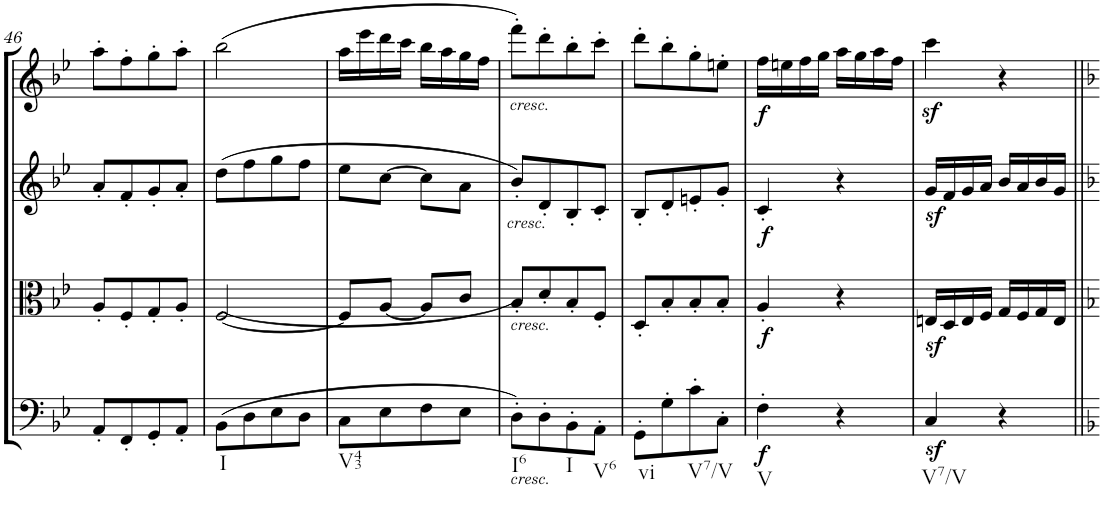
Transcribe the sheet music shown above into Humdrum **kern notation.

**kern	**dynam	**kern	**dynam	**kern	**dynam	**kern	**dynam
*part4	*part4	*part3	*part3	*part2	*part2	*part1	*part1
*staff4	*staff4	*staff3	*staff3	*staff2	*staff2	*staff1	*staff1
*I"Cello	*	*I"Viola	*	*I"2nd Violin	*	*I"1st Violin	*
*	*	*I'Vla	*	*I'Vln	*	*I'Vln	*
!!LO:PB:g=z
*clefF4	*	*clefC3	*	*clefG2	*	*clefG2	*
*k[b-e-]	*	*k[b-e-]	*	*k[b-e-]	*	*k[b-e-]	*
*B-:	*	*B-:	*	*B-:	*	*B-:	*
*M2/4	*	*M2/4	*	*M2/4	*	*M2/4	*
=46	=46	=46	=46	=46	=46	=46	=46
8AA'/L	.	8A'/L	.	8a'/L	.	8aa'\L	.
8FF'/	.	8F'/	.	8f'/	.	8ff'\	.
8GG'/	.	8G'/	.	8g'/	.	8gg'\	.
8AA'/J	.	8A'/J	.	8a'/J	.	8aa'\J	.
=47	=47	=47	=47	=47	=47	=47	=47
!LO:TX:b:t=I	!	!	!	!	!	!	!
(8BB-\L	.	([2F/	.	(8dd\L	.	(2bb-\	.
8D\	.	.	.	8ff\	.	.	.
8E-\	.	.	.	8gg\	.	.	.
8D\J	.	.	.	8ff\J	.	.	.
=48	=48	=48	=48	=48	=48	=48	=48
!LO:TX:b:t=V43	!	!	!	!	!	!	!
8C\L	.	8F/L]	.	8ee-\L	.	16aa\LL	.
.	.	.	.	.	.	16eee-\	.
8E-\	.	[8A/J	.	[8cc\J	.	16ddd\	.
.	.	.	.	.	.	16ccc\JJ	.
8F\	.	8A/L]	.	8cc\L]	.	16bb-\LL	.
.	.	.	.	.	.	16aa\	.
8E-\J	.	8c/J	.	8a\J	.	16gg\	.
.	.	.	.	.	.	16ff\JJ	.
=49	=49	=49	=49	=49	=49	=49	=49
!	!	!	!	!	!	!LO:TX:b:i:t=cresc.	!
!	!	!	!	!LO:TX:b:i:t=cresc.	!	!	!
!	!	!LO:TX:b:i:t=cresc.	!	!	!	!	!
!LO:TX:b:i:t=cresc.	!	!	!	!	!	!	!
!LO:TX:b:t=I6	!	!	!	!	!	!	!
8D'\L)	.	8B-'/L)	.	8b-'/L)	.	8fff'\L)	.
8D'\	.	8d'/	.	8d'/	.	8ddd'\	.
!LO:TX:b:t=I	!	!	!	!	!	!	!
8BB-'\	.	8B-'/	.	8B-'/	.	8bb-'\	.
!LO:TX:b:t=V6	!	!	!	!	!	!	!
8AA'\J	.	8F'/J	.	8c'/J	.	8ccc'\J	.
=50	=50	=50	=50	=50	=50	=50	=50
!LO:TX:b:t=vi	!	!	!	!	!	!	!
8GG'\L	.	8D'/L	.	8B-'/L	.	8ddd'\L	.
8G'\	.	8B-'/	.	8d'/	.	8bb-'\	.
!LO:TX:b:t=V7/V	!	!	!	!	!	!	!
8c'\	.	8B-'/	.	8en'/	.	8gg'\	.
8C'\J	.	8B-'/J	.	8g'/J	.	8een'\J	.
=51	=51	=51	=51	=51	=51	=51	=51
!LO:TX:b:t=V	!	!	!	!	!	!	!
!	!LO:DY:b	!	!LO:DY:b	!	!LO:DY:b	!	!LO:DY:b
4F'\	f	4A'/	f	4c'/	f	16ff\LL	f
.	.	.	.	.	.	16een\	.
.	.	.	.	.	.	16ff\	.
.	.	.	.	.	.	16gg\JJ	.
4r	.	4r	.	4r	.	16aa\LL	.
.	.	.	.	.	.	16gg\	.
.	.	.	.	.	.	16aa\	.
.	.	.	.	.	.	16ff\JJ	.
=52	=52	=52	=52	=52	=52	=52	=52
!LO:TX:b:t=V7/V	!	!	!	!	!	!	!
4Cz</	.	16Enz</LL	.	16gz</LL	.	4cccz<\	.
.	.	16D/	.	16f/	.	.	.
.	.	16E/	.	16g/	.	.	.
.	.	16F/JJ	.	16a/JJ	.	.	.
4r	.	16G/LL	.	16b-/LL	.	4r	.
.	.	16F/	.	16a/	.	.	.
.	.	16G/	.	16b-/	.	.	.
.	.	16E/JJ	.	16g/JJ	.	.	.
=||	=||	=||	=||	=||	=||	=||	=||
*-	*-	*-	*-	*-	*-	*-	*-
